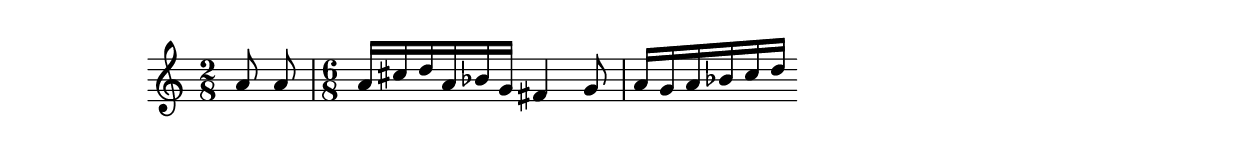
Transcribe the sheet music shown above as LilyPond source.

\version "1.7.16"

\header{
texidoc="
The first two a8 notes should not be beamed.
Also, no automatic beaming accross bar lines.
"
}

\score{
\notes \notes\relative c'' {
\time 2/8
a8 a
\time 6/8
a16 cis d a bes g fis4 g8
%a4. fis4 g8
a16 g a bes c d % ees8 d c
}
\paper{
   raggedright = ##t
}
}
%% new-chords-done %%